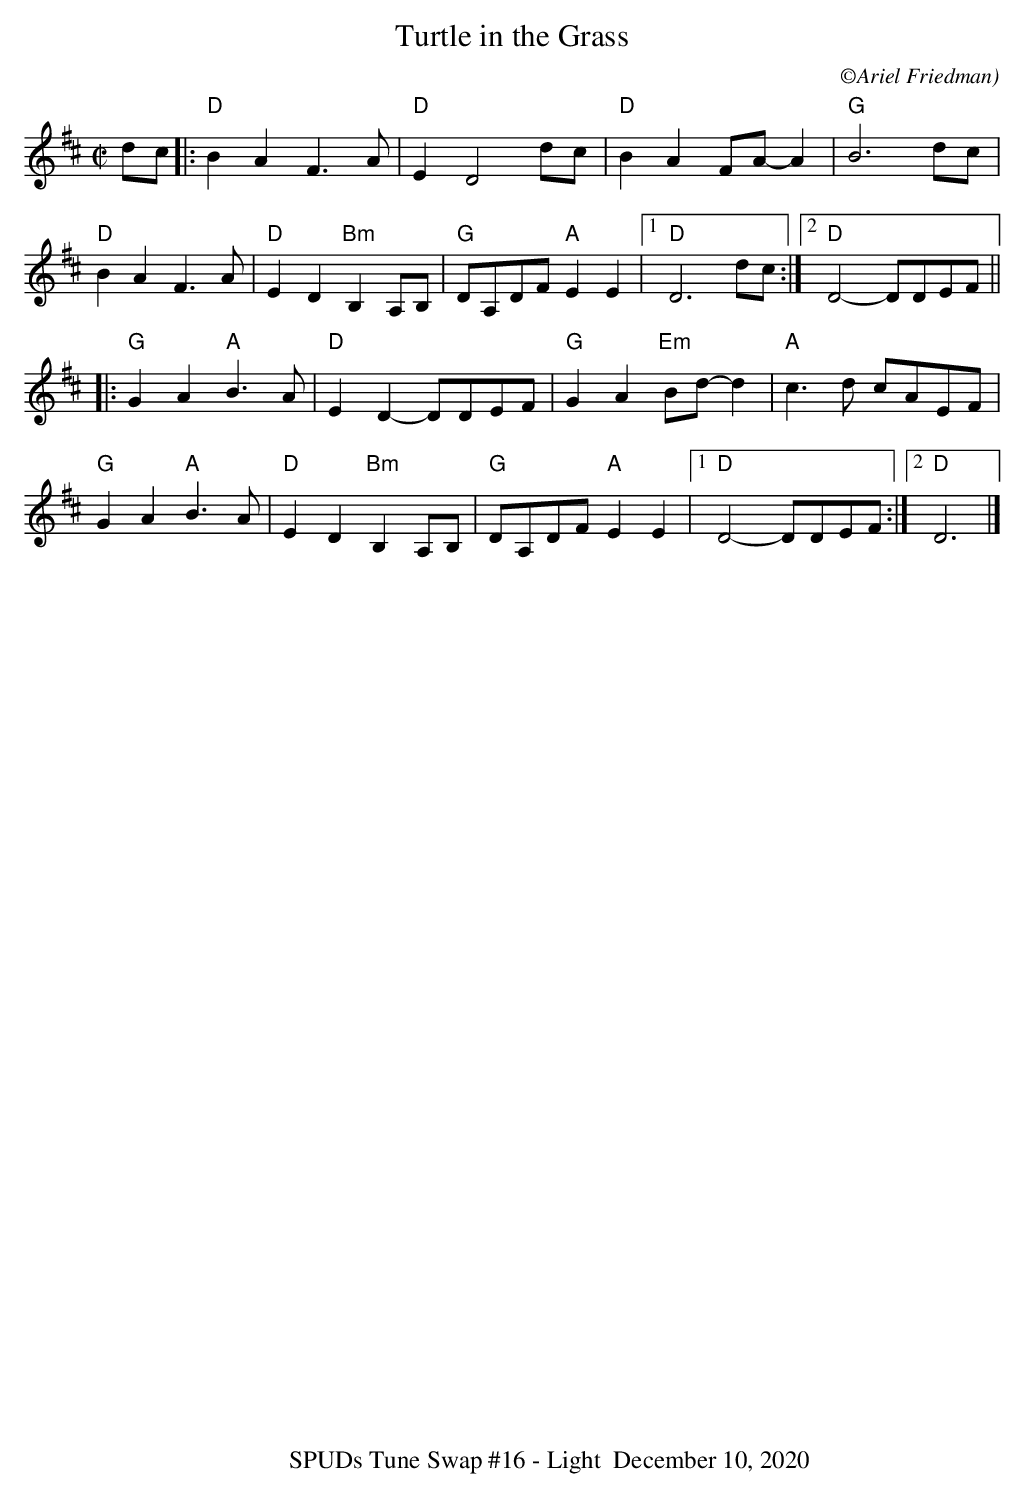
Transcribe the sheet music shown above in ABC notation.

X:1
T:Turtle in the Grass
C:©Ariel Friedman)
M:C|
L:1/8
K:D
dc|:"D"B2 A2F3A|"D"E2D4 dc|"D" B2 A2 FA-A2|"G"B6 dc|
"D" B2 A2 F3 A|"D" E2 D2"Bm" B,2 A,B,|"G"DA,DF"A"E2 E2|1"D"D6 dc:|2"D"D4-DDEF||
|:"G"G2 A2 "A"B3A|"D"E2 D2-DDEF|"G"G2A2"Em" Bd-d2|"A"c3d cAEF|
"G"G2 A2 "A"B3A|"D"E2 D2"Bm" B,2 A,B,|"G"DA,DF"A"E2 E2|1"D"D4-DDEF:|2"D"D6|]
